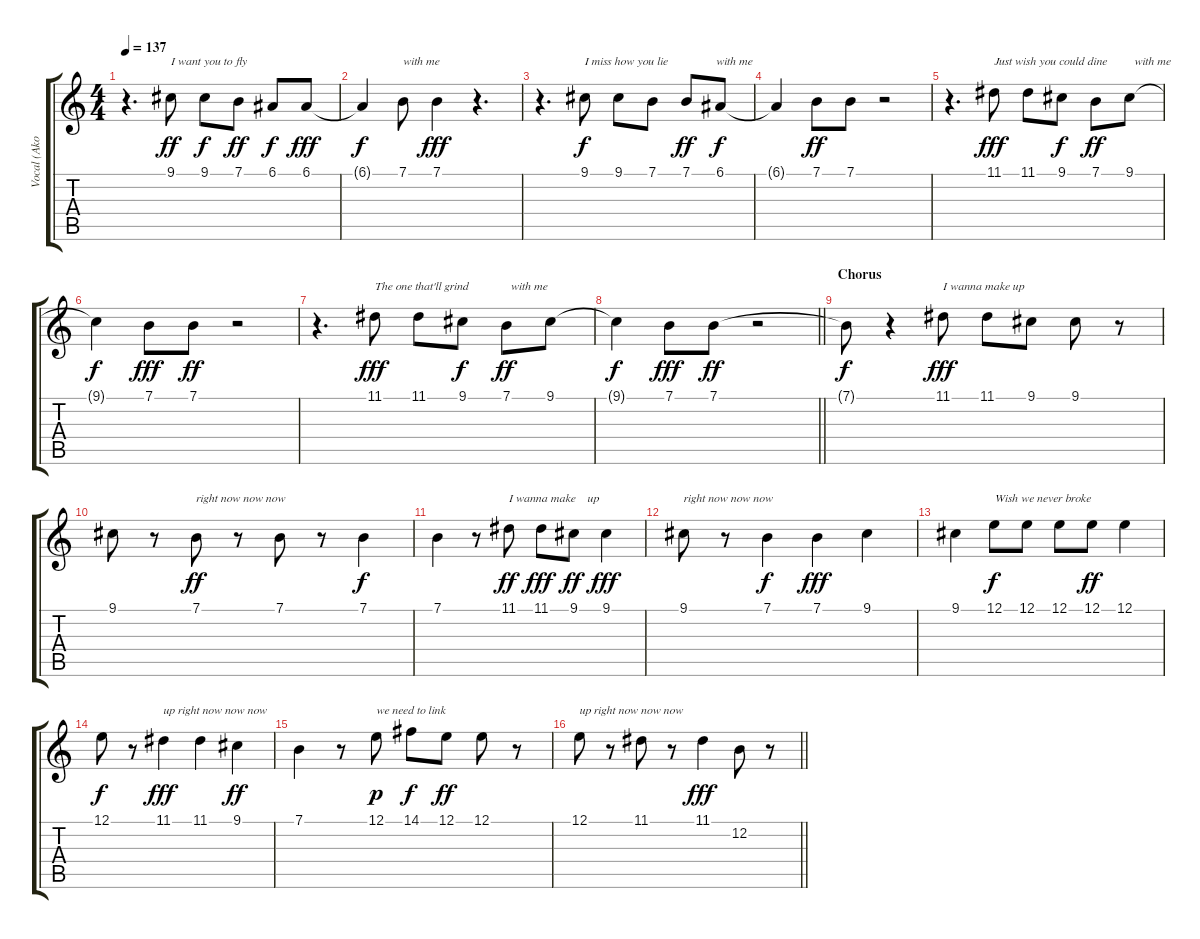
\track ("Vocal (Akon)" "Vocal (Ako") {instrument panflute}
\staff {score tabs}
\tuning (E4 B3 G3 D3 A2 E2) {hide}
\ts (4 4)
\tempo 137
\clef g2
\ks c
r.4{d dy ff} 9.1.8{txt "I want you to fly "} 9.1.8{dy f} 7.1.8{dy ff} 6.1.8{dy f} 6.1.8{dy fff} |
6.1{t}.4{dy f} 7.1.8{txt "with me"} 7.1.4{dy fff} r.4{d} |
r.4{d} 9.1.8{txt "I miss how you lie                with me" dy f} 9.1.8 7.1.8 7.1.8{dy ff} 6.1.8{dy f} |
6.1{t}.4 7.1.8{dy ff} 7.1.8 r.2 |
r.4{d} 11.1.8{txt "Just wish you could dine         with me" dy fff} 11.1.8 9.1.8{dy f} 7.1.8{dy ff} 9.1.8 |
9.1{t}.4{dy f} 7.1.8{dy fff} 7.1.8{dy ff} r.2 |
r.4{d} 11.1.8{txt "The one that'll grind              with me" dy fff} 11.1.8 9.1.8{dy f} 7.1.8{dy ff} 9.1.8 |
\barLineRight lightlight
9.1{t}.4{dy f} 7.1.8{dy fff} 7.1.8{dy ff} r.2 |
\section ("" "Chorus")
7.1{t}.8{dy f} r.4 11.1.8{txt "I wanna make up " dy fff} 11.1.8 9.1.8 9.1.8 r.8 |
9.1.8 r.8 7.1.8{txt "right now now now" dy ff} r.8 7.1.8 r.8 7.1.4{dy f} |
7.1.4 r.8 11.1.8{txt "I wanna make    up " dy ff} 11.1.8{dy fff} 9.1.8{dy ff} 9.1.4{dy fff} |
9.1.8{txt "right now now now"} r.8 7.1.4{dy f} 7.1.4{dy fff} 9.1.4 |
9.1.4 12.1.8{txt "Wish we never broke " dy f} 12.1.8 12.1.8 12.1.8{dy ff} 12.1.4 |
12.1.8{dy f} r.8 11.1.4{txt "up right now now now" dy fff} 11.1.4 9.1.4{dy ff} |
7.1.4 r.8 12.1.8{txt "we need to link " dy p} 14.1.8{dy f} 12.1.8{dy ff} 12.1.8 r.8 |
\barLineRight lightlight
12.1.8{txt "up right now now now"} r.8 11.1.8 r.8 11.1.4{dy fff} 12.2.8 r.8
